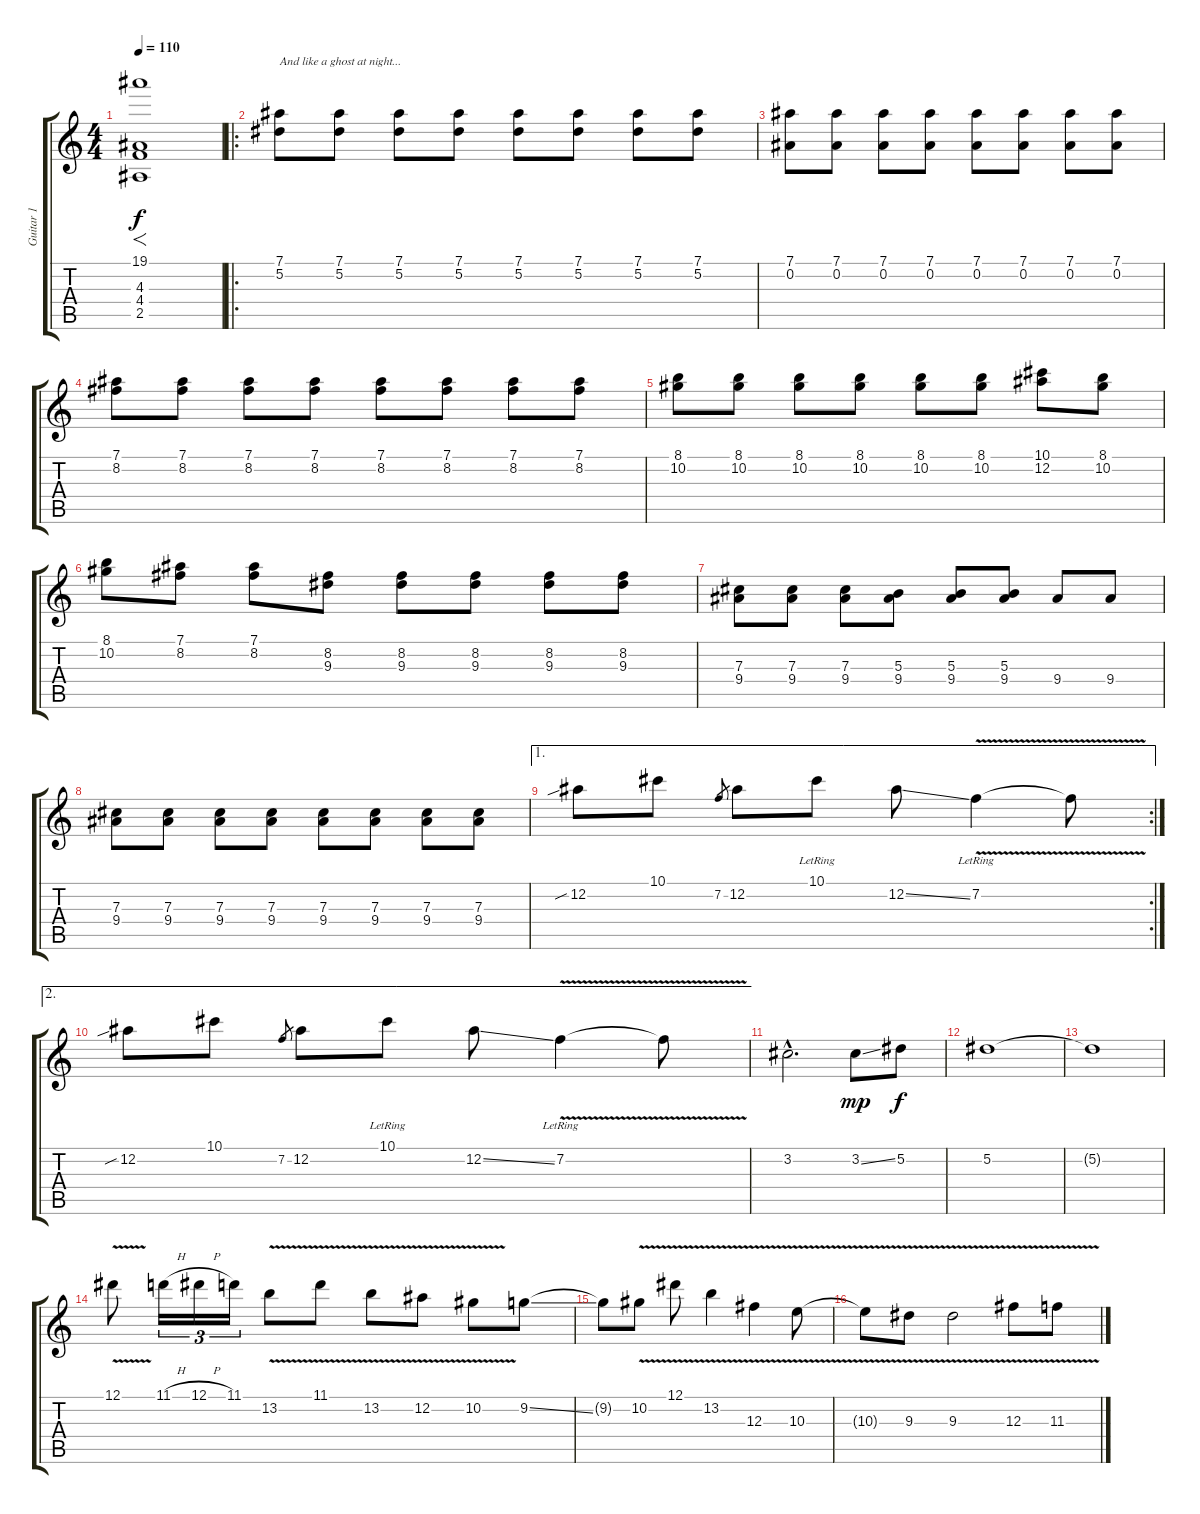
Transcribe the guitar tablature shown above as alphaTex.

\track ("Guitar 1" "Guitar 1") {instrument distortionguitar}
\staff {score tabs}
\tuning (Eb4 Bb3 Gb3 Db3 Ab2 Eb2) {hide}
\ts (4 4)
\tempo 110
\clef g2
\ks c
(19.1{t} 4.3 4.4 2.5).1{f dy f volume 13} |
\ro
(7.1 5.2).8{txt "And like a ghost at night..." volume 10} (7.1 5.2).8 (7.1 5.2).8 (7.1 5.2).8 (7.1 5.2).8 (7.1 5.2).8 (7.1 5.2).8 (7.1 5.2).8 |
(7.1 0.2).8 (7.1 0.2).8 (7.1 0.2).8 (7.1 0.2).8 (7.1 0.2).8 (7.1 0.2).8 (7.1 0.2).8 (7.1 0.2).8 |
(7.1 8.2).8 (7.1 8.2).8 (7.1 8.2).8 (7.1 8.2).8 (7.1 8.2).8 (7.1 8.2).8 (7.1 8.2).8 (7.1 8.2).8 |
(8.1 10.2).8 (8.1 10.2).8 (8.1 10.2).8 (8.1 10.2).8 (8.1 10.2).8 (8.1 10.2).8 (10.1 12.2).8 (8.1 10.2).8 |
(8.1 10.2).8 (7.1 8.2).8 (7.1 8.2).8 (8.2 9.3).8 (8.2 9.3).8 (8.2 9.3).8 (8.2 9.3).8 (8.2 9.3).8 |
(7.3 9.4).8 (7.3 9.4).8 (7.3 9.4).8 (5.3 9.4).8 (5.3 9.4).8 (5.3 9.4).8 9.4.8 9.4.8 |
(7.3 9.4).8 (7.3 9.4).8 (7.3 9.4).8 (7.3 9.4).8 (7.3 9.4).8 (7.3 9.4).8 (7.3 9.4).8 (7.3 9.4).8 |
\ae 1
\rc 2
12.2{sib}.8 10.1.8 7.2.8{gr} 12.2.8 10.1{lr}.8 12.2{ss}.8 7.2{v lr}.4 7.2{t}.8 |
\ae 2
12.2{sib}.8 10.1.8 7.2.8{gr} 12.2.8 10.1{lr}.8 12.2{ss}.8 7.2{v lr}.4 7.2{t}.8 |
3.2{hac}.2{d} 3.2{ss}.8{dy mp} 5.2.8{dy f} |
5.2.1 |
5.2{t}.1 |
12.1{v}.8{volume 13} 11.1{h}.16{tu (3 2)} 12.1{h}.16{tu (3 2)} 11.1.16{tu (3 2)} 13.2{v}.8 11.1{v}.8 13.2{v}.8 12.2{v}.8 10.2{v}.8 9.2{ss}.8 |
9.2{t}.8 10.2{v}.8 12.1{v}.8 13.2{v}.4 12.3{v}.4 10.3{v}.8 |
10.3{t}.8 9.3{v}.8 9.3{v}.2 12.3{v}.8 11.3{v}.8
